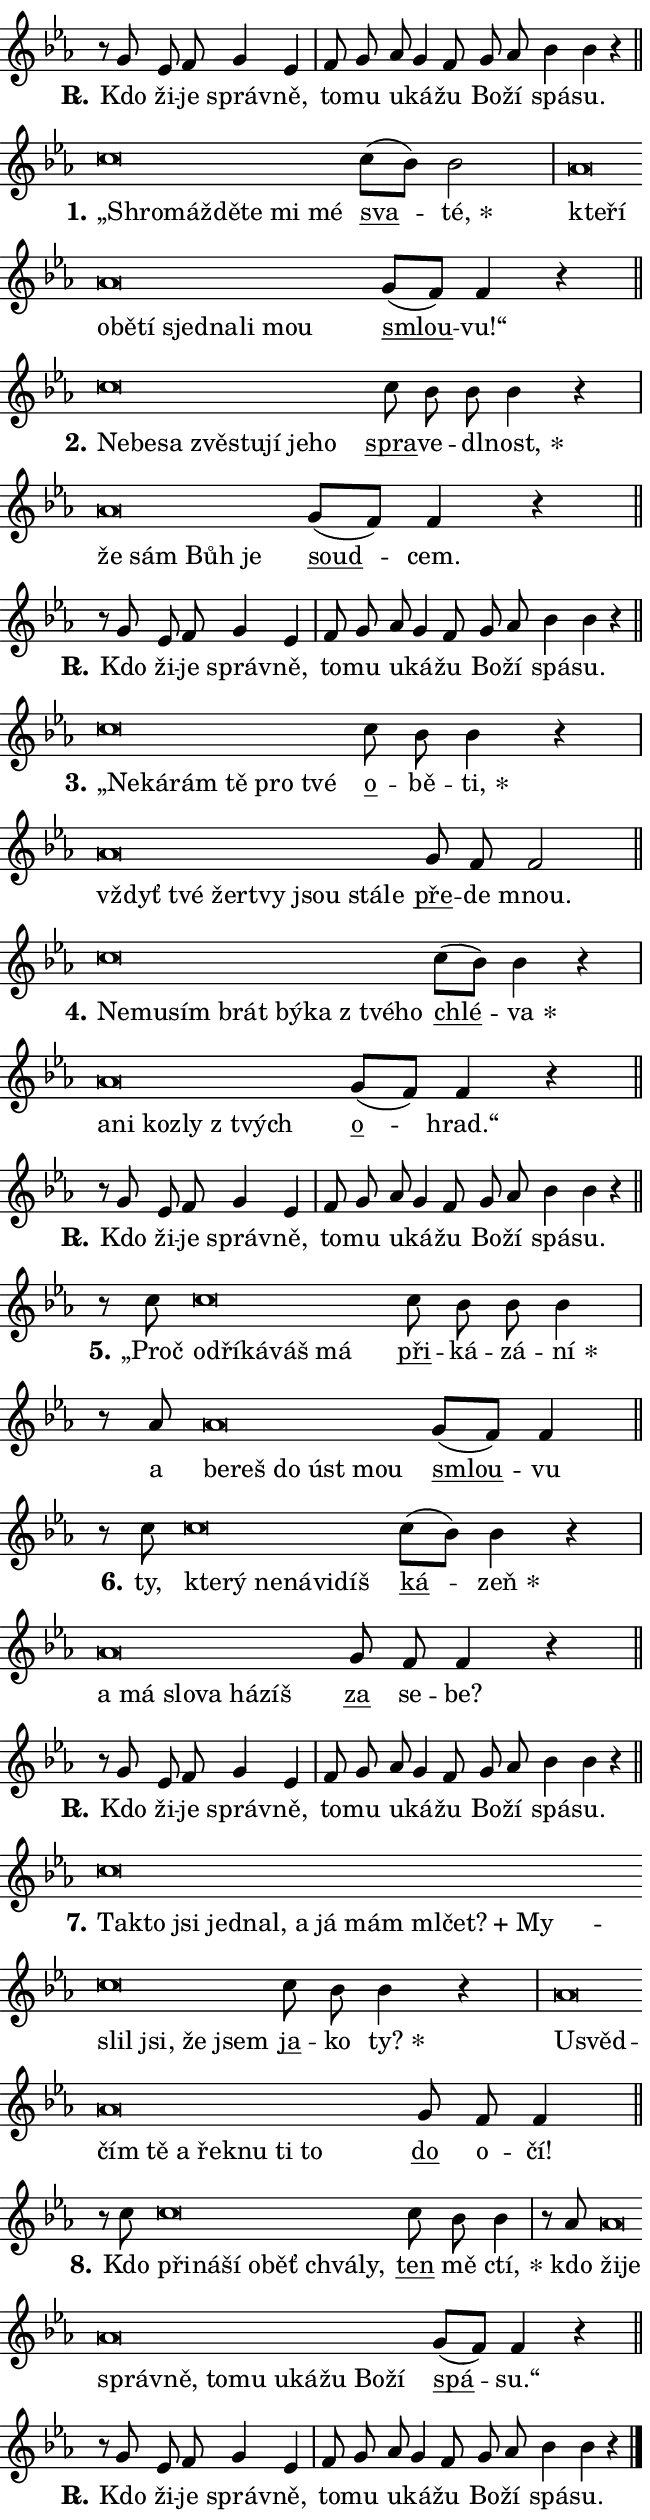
\version "2.24.0"
\header { tagline = "" }
\paper {
  indent = 0\cm
  top-margin = 0\cm
  right-margin = 0.13\cm % to fit lyric hyphens
  bottom-margin = 0\cm
  left-margin = 0\cm
  paper-width = 11\cm
  page-breaking = #ly:one-page-breaking
  system-system-spacing.basic-distance = #11
  score-system-spacing.basic-distance = #11
  ragged-last = ##f
}


%% Author: Thomas Morley
%% https://lists.gnu.org/archive/html/lilypond-user/2020-05/msg00002.html
#(define (line-position grob)
"Returns position of @var[grob} in current system:
   @code{'start}, if at first time-step
   @code{'end}, if at last time-step
   @code{'middle} otherwise
"
  (let* ((col (ly:item-get-column grob))
         (ln (ly:grob-object col 'left-neighbor))
         (rn (ly:grob-object col 'right-neighbor))
         (col-to-check-left (if (ly:grob? ln) ln col))
         (col-to-check-right (if (ly:grob? rn) rn col))
         (break-dir-left
           (and
             (ly:grob-property col-to-check-left 'non-musical #f)
             (ly:item-break-dir col-to-check-left)))
         (break-dir-right
           (and
             (ly:grob-property col-to-check-right 'non-musical #f)
             (ly:item-break-dir col-to-check-right))))
        (cond ((eqv? 1 break-dir-left) 'start)
              ((eqv? -1 break-dir-right) 'end)
              (else 'middle))))

#(define (tranparent-at-line-position vctor)
  (lambda (grob)
  "Relying on @code{line-position} select the relevant enry from @var{vctor}.
Used to determine transparency,"
    (case (line-position grob)
      ((end) (not (vector-ref vctor 0)))
      ((middle) (not (vector-ref vctor 1)))
      ((start) (not (vector-ref vctor 2))))))

noteHeadBreakVisibility =
#(define-music-function (break-visibility)(vector?)
"Makes @code{NoteHead}s transparent relying on @var{break-visibility}"
#{
  \override NoteHead.transparent =
    #(tranparent-at-line-position break-visibility)
#})

#(define delete-ledgers-for-transparent-note-heads
  (lambda (grob)
    "Reads whether a @code{NoteHead} is transparent.
If so this @code{NoteHead} is removed from @code{'note-heads} from
@var{grob}, which is supposed to be @code{LedgerLineSpanner}.
As a result ledgers are not printed for this @code{NoteHead}"
    (let* ((nhds-array (ly:grob-object grob 'note-heads))
           (nhds-list
             (if (ly:grob-array? nhds-array)
                 (ly:grob-array->list nhds-array)
                 '()))
           ;; Relies on the transparent-property being done before
           ;; Staff.LedgerLineSpanner.after-line-breaking is executed.
           ;; This is fragile ...
           (to-keep
             (remove
               (lambda (nhd)
                 (ly:grob-property nhd 'transparent #f))
               nhds-list)))
      ;; TODO find a better method to iterate over grob-arrays, similiar
      ;; to filter/remove etc for lists
      ;; For now rebuilt from scratch
      (set! (ly:grob-object grob 'note-heads)  '())
      (for-each
        (lambda (nhd)
          (ly:pointer-group-interface::add-grob grob 'note-heads nhd))
        to-keep))))

squashNotes = {
  \override NoteHead.X-extent = #'(-0.2 . 0.2)
  \override NoteHead.Y-extent = #'(-0.75 . 0)
  \override NoteHead.stencil =
    #(lambda (grob)
       (let ((pos (ly:grob-property grob 'staff-position)))
         (begin
           (if (< pos -7) (display "ERROR: Lower brevis then expected\n") (display ""))
           (if (<= pos -6) ly:text-interface::print ly:note-head::print))))
}
unSquashNotes = {
  \revert NoteHead.X-extent
  \revert NoteHead.Y-extent
  \revert NoteHead.stencil
}

hideNotes = \noteHeadBreakVisibility #begin-of-line-visible
unHideNotes = \noteHeadBreakVisibility #all-visible

% work-around for resetting accidentals
% https://lilypond.org/doc/v2.23/Documentation/notation/displaying-rhythms#unmetered-music
cadenzaMeasure = {
  \cadenzaOff
  \partial 1024 s1024
  \cadenzaOn
}

#(define-markup-command (accent layout props text) (markup?)
  "Underline accented syllable"
  (interpret-markup layout props
    #{\markup \override #'(offset . 4.3) \underline { #text }#}))

responsum = \markup \concat {
  "R" \hspace #-1.05 \path #0.1 #'((moveto 0 0.07) (lineto 0.9 0.8)) \hspace #0.05 "."
}

spaceSize = #0.6828661417322834 % exact space size for TeX Gyre Schola

\layout {
  \context {
    \Staff
    \remove "Time_signature_engraver"
    \override LedgerLineSpanner.after-line-breaking = #delete-ledgers-for-transparent-note-heads
  }
  \context {
    \Lyrics {
      \override LyricSpace.minimum-distance = \spaceSize
      \override LyricText.font-name = #"TeX Gyre Schola"
      \override LyricText.font-size = 1
      \override StanzaNumber.font-name = #"TeX Gyre Schola Bold"
      \override StanzaNumber.font-size = 1
    }
  }
  \context {
    \Score 
    \override NoteHead.text =
      #(lambda (grob) 
        (let ((pos (ly:grob-property grob 'staff-position)))
          #{\markup {
            \combine
              \halign #-0.55 \raise #(if (= pos -6) 0 0.5) \override #'(thickness . 2) \draw-line #'(3.2 . 0)
              \musicglyph "noteheads.sM1"
          }#}))
  }
}

% magnetic-lyrics.ily
%
%   written by
%     Jean Abou Samra <jean@abou-samra.fr>
%     Werner Lemberg <wl@gnu.org>
%
%   adapted by
%     Jiri Hon <jiri.hon@gmail.com>
%
% Version 2022-Apr-15

% https://www.mail-archive.com/lilypond-user@gnu.org/msg149350.html

#(define (Left_hyphen_pointer_engraver context)
   "Collect syllable-hyphen-syllable occurrences in lyrics and store
them in properties.  This engraver only looks to the left.  For
example, if the lyrics input is @code{foo -- bar}, it does the
following.

@itemize @bullet
@item
Set the @code{text} property of the @code{LyricHyphen} grob between
@q{foo} and @q{bar} to @code{foo}.

@item
Set the @code{left-hyphen} property of the @code{LyricText} grob with
text @q{foo} to the @code{LyricHyphen} grob between @q{foo} and
@q{bar}.
@end itemize

Use this auxiliary engraver in combination with the
@code{lyric-@/text::@/apply-@/magnetic-@/offset!} hook."
   (let ((hyphen #f)
         (text #f))
     (make-engraver
      (acknowledgers
       ((lyric-syllable-interface engraver grob source-engraver)
        (set! text grob)))
      (end-acknowledgers
       ((lyric-hyphen-interface engraver grob source-engraver)
        ;(when (not (grob::has-interface grob 'lyric-space-interface))
          (set! hyphen grob)));)
      ((stop-translation-timestep engraver)
       (when (and text hyphen)
         (ly:grob-set-object! text 'left-hyphen hyphen))
       (set! text #f)
       (set! hyphen #f)))))

#(define (lyric-text::apply-magnetic-offset! grob)
   "If the space between two syllables is less than the value in
property @code{LyricText@/.details@/.squash-threshold}, move the right
syllable to the left so that it gets concatenated with the left
syllable.

Use this function as a hook for
@code{LyricText@/.after-@/line-@/breaking} if the
@code{Left_@/hyphen_@/pointer_@/engraver} is active."
   (let ((hyphen (ly:grob-object grob 'left-hyphen #f)))
     (when hyphen
       (let ((left-text (ly:spanner-bound hyphen LEFT)))
         (when (grob::has-interface left-text 'lyric-syllable-interface)
           (let* ((common (ly:grob-common-refpoint grob left-text X))
                  (this-x-ext (ly:grob-extent grob common X))
                  (left-x-ext
                   (begin
                     ;; Trigger magnetism for left-text.
                     (ly:grob-property left-text 'after-line-breaking)
                     (ly:grob-extent left-text common X)))
                  ;; `delta` is the gap width between two syllables.
                  (delta (- (interval-start this-x-ext)
                            (interval-end left-x-ext)))
                  (details (ly:grob-property grob 'details))
                  (threshold (assoc-get 'squash-threshold details 0.2)))
             (when (< delta threshold)
               (let* (;; We have to manipulate the input text so that
                      ;; ligatures crossing syllable boundaries are not
                      ;; disabled.  For languages based on the Latin
                      ;; script this is essentially a beautification.
                      ;; However, for non-Western scripts it can be a
                      ;; necessity.
                      (lt (ly:grob-property left-text 'text))
                      (rt (ly:grob-property grob 'text))
                      (is-space (grob::has-interface hyphen 'lyric-space-interface))
                      (space (if is-space " " ""))
                      (extra-delta (if is-space spaceSize 0))
                      ;; Append new syllable.
                      (ltrt-space (if (and (string? lt) (string? rt))
                                (string-append lt space rt)
                                (make-concat-markup (list lt space rt))))
                      ;; Right-align `ltrt` to the right side.
                      (ltrt-space-markup (grob-interpret-markup
                               grob
                               (make-translate-markup
                                (cons (interval-length this-x-ext) 0)
                                (make-right-align-markup ltrt-space)))))
                 (begin
                   ;; Don't print `left-text`.
                   (ly:grob-set-property! left-text 'stencil #f)
                   ;; Set text and stencil (which holds all collected
                   ;; syllables so far) and shift it to the left.
                   (ly:grob-set-property! grob 'text ltrt-space)
                   (ly:grob-set-property! grob 'stencil ltrt-space-markup)
                   (ly:grob-translate-axis! grob (- (- delta extra-delta)) X))))))))))


#(define (lyric-hyphen::displace-bounds-first grob)
   ;; Make very sure this callback isn't triggered too early.
   (let ((left (ly:spanner-bound grob LEFT))
         (right (ly:spanner-bound grob RIGHT)))
     (ly:grob-property left 'after-line-breaking)
     (ly:grob-property right 'after-line-breaking)
     (ly:lyric-hyphen::print grob)))

squashThreshold = #0.4

\layout {
  \context {
    \Lyrics
    \consists #Left_hyphen_pointer_engraver
    \override LyricText.after-line-breaking =
      #lyric-text::apply-magnetic-offset!
    \override LyricHyphen.stencil = #lyric-hyphen::displace-bounds-first
    \override LyricText.details.squash-threshold = \squashThreshold
    \override LyricHyphen.minimum-distance = 0
    \override LyricHyphen.minimum-length = \squashThreshold
  }
}

squashText = \override LyricText.details.squash-threshold = 9999
unSquashText = \override LyricText.details.squash-threshold = \squashThreshold

leftText = \override LyricText.self-alignment-X = #LEFT
unLeftText = \revert LyricText.self-alignment-X

starOffset = #(lambda (grob) 
                (let ((x_offset (ly:self-alignment-interface::aligned-on-x-parent grob)))
                  (if (= x_offset 0) 0 (+ x_offset 1.2))))

star = #(define-music-function (syllable)(string?)
"Append star separator at the end of a syllable"
#{
  \once \override LyricText.X-offset = #starOffset
  \lyricmode { \markup {
    #syllable
    \override #'((font-name . "TeX Gyre Schola Bold")) \hspace #0.2 \lower #0.65 \larger "*"
  } }
#})

starAccent = #(define-music-function (syllable)(string?)
"Append star separator at the end of a syllable and make accent"
#{
  \once \override LyricText.X-offset = #starOffset
  \lyricmode { \markup {
    \accent #syllable
    \override #'((font-name . "TeX Gyre Schola Bold")) \hspace #0.2 \lower #0.65 \larger "*"
  } }
#})

breath = #(define-music-function (syllable)(string?)
"Append breathing indicator at the end of a syllable"
#{
  \lyricmode { \markup { #syllable "+" } }
#})

optionalBreath = #(define-music-function (syllable)(string?)
"Append optional breathing indicator at the end of a syllable"
#{
  \lyricmode { \markup { #syllable "(+)" } }
#})


\score {
    <<
        \new Voice = "melody" { \cadenzaOn \key es \major \relative { r8 g' es f g4 es \cadenzaMeasure \bar "|" f8 g \bar "" as g4 f8 \bar "" g as \bar "" bes4 bes r \cadenzaMeasure \bar "||" \break } }
        \new Lyrics \lyricsto "melody" { \lyricmode { \set stanza = \responsum
Kdo ži -- je správ -- ně, to -- mu u -- ká -- žu Bo -- ží spá -- su. } }
    >>
    \layout {}
}

\score {
    <<
        \new Voice = "melody" { \cadenzaOn \key es \major \relative { \squashNotes c''\breve*1/16 \hideNotes \breve*1/16 \bar "" \breve*1/16 \bar "" \breve*1/16 \bar "" \breve*1/16 \breve*1/16 \bar "" \unHideNotes \unSquashNotes \bar "" c8[( bes)] bes2 \cadenzaMeasure \bar "|" \squashNotes as\breve*1/16 \hideNotes \breve*1/16 \bar "" \breve*1/16 \bar "" \breve*1/16 \bar "" \breve*1/16 \bar "" \breve*1/16 \bar "" \breve*1/16 \bar "" \breve*1/16 \breve*1/16 \bar "" \unHideNotes \unSquashNotes \bar "" g8[( f)] f4 r \cadenzaMeasure \bar "||" \break } }
        \new Lyrics \lyricsto "melody" { \lyricmode { \set stanza = "1."
\leftText „Shro -- \squashText máž -- dě -- te mi mé \unLeftText \unSquashText \markup \accent sva -- \star té, \leftText kte -- \squashText ří o -- bě -- tí sjed -- na -- li mou \unLeftText \unSquashText \markup \accent smlou -- vu!“ } }
    >>
    \layout {}
}

\score {
    <<
        \new Voice = "melody" { \cadenzaOn \key es \major \relative { \squashNotes c''\breve*1/16 \hideNotes \breve*1/16 \bar "" \breve*1/16 \bar "" \breve*1/16 \bar "" \breve*1/16 \bar "" \breve*1/16 \bar "" \breve*1/16 \breve*1/16 \bar "" \unHideNotes \unSquashNotes \bar "" c8 bes bes bes4 r \cadenzaMeasure \bar "|" \squashNotes as\breve*1/16 \hideNotes \breve*1/16 \bar "" \breve*1/16 \breve*1/16 \bar "" \unHideNotes \unSquashNotes \bar "" g8[( f)] f4 r \cadenzaMeasure \bar "||" \break } }
        \new Lyrics \lyricsto "melody" { \lyricmode { \set stanza = "2."
\leftText Ne -- \squashText be -- sa zvě -- stu -- jí je -- ho \unLeftText \unSquashText \markup \accent spra -- ve -- dl -- \star nost, \leftText že \squashText sám Bůh je \unLeftText \unSquashText \markup \accent soud -- cem. } }
    >>
    \layout {}
}

\score {
    <<
        \new Voice = "melody" { \cadenzaOn \key es \major \relative { r8 g' es f g4 es \cadenzaMeasure \bar "|" f8 g \bar "" as g4 f8 \bar "" g as \bar "" bes4 bes r \cadenzaMeasure \bar "||" \break } }
        \new Lyrics \lyricsto "melody" { \lyricmode { \set stanza = \responsum
Kdo ži -- je správ -- ně, to -- mu u -- ká -- žu Bo -- ží spá -- su. } }
    >>
    \layout {}
}

\score {
    <<
        \new Voice = "melody" { \cadenzaOn \key es \major \relative { \squashNotes c''\breve*1/16 \hideNotes \breve*1/16 \bar "" \breve*1/16 \bar "" \breve*1/16 \bar "" \breve*1/16 \breve*1/16 \bar "" \unHideNotes \unSquashNotes \bar "" c8 bes bes4 r \cadenzaMeasure \bar "|" \squashNotes as\breve*1/16 \hideNotes \breve*1/16 \bar "" \breve*1/16 \bar "" \breve*1/16 \bar "" \breve*1/16 \bar "" \breve*1/16 \breve*1/16 \bar "" \unHideNotes \unSquashNotes \bar "" g8 f f2 \cadenzaMeasure \bar "||" \break } }
        \new Lyrics \lyricsto "melody" { \lyricmode { \set stanza = "3."
\leftText „Ne -- \squashText ká -- rám tě pro tvé \unLeftText \unSquashText \markup \accent o -- bě -- \star ti, \leftText vždyť \squashText tvé žer -- tvy jsou stá -- le \unLeftText \unSquashText \markup \accent pře -- de mnou. } }
    >>
    \layout {}
}

\score {
    <<
        \new Voice = "melody" { \cadenzaOn \key es \major \relative { \squashNotes c''\breve*1/16 \hideNotes \breve*1/16 \bar "" \breve*1/16 \bar "" \breve*1/16 \bar "" \breve*1/16 \bar "" \breve*1/16 \bar "" \breve*1/16 \breve*1/16 \bar "" \unHideNotes \unSquashNotes \bar "" c8[( bes)] bes4 r \cadenzaMeasure \bar "|" \squashNotes as\breve*1/16 \hideNotes \breve*1/16 \bar "" \breve*1/16 \bar "" \breve*1/16 \breve*1/16 \bar "" \unHideNotes \unSquashNotes \bar "" g8[( f)] f4 r \cadenzaMeasure \bar "||" \break } }
        \new Lyrics \lyricsto "melody" { \lyricmode { \set stanza = "4."
\leftText Ne -- \squashText mu -- sím brát bý -- ka "z tvé" -- ho \unLeftText \unSquashText \markup \accent chlé -- \star va \leftText a -- \squashText ni koz -- ly "z tvých" \unLeftText \unSquashText \markup \accent o -- hrad.“ } }
    >>
    \layout {}
}

\score {
    <<
        \new Voice = "melody" { \cadenzaOn \key es \major \relative { r8 g' es f g4 es \cadenzaMeasure \bar "|" f8 g \bar "" as g4 f8 \bar "" g as \bar "" bes4 bes r \cadenzaMeasure \bar "||" \break } }
        \new Lyrics \lyricsto "melody" { \lyricmode { \set stanza = \responsum
Kdo ži -- je správ -- ně, to -- mu u -- ká -- žu Bo -- ží spá -- su. } }
    >>
    \layout {}
}

\score {
    <<
        \new Voice = "melody" { \cadenzaOn \key es \major \relative { r8 c''8 \squashNotes c\breve*1/16 \hideNotes \breve*1/16 \bar "" \breve*1/16 \bar "" \breve*1/16 \breve*1/16 \bar "" \unHideNotes \unSquashNotes \bar "" c8 bes bes bes4 \cadenzaMeasure \bar "|" r8 as8 \squashNotes as\breve*1/16 \hideNotes \breve*1/16 \bar "" \breve*1/16 \bar "" \breve*1/16 \breve*1/16 \bar "" \unHideNotes \unSquashNotes \bar "" g8[( f)] f4 \cadenzaMeasure \bar "||" \break } }
        \new Lyrics \lyricsto "melody" { \lyricmode { \set stanza = "5."
„Proč \leftText od -- \squashText ří -- ká -- váš má \unLeftText \unSquashText \markup \accent při -- ká -- zá -- \star ní a \leftText be -- \squashText reš do úst mou \unLeftText \unSquashText \markup \accent smlou -- vu } }
    >>
    \layout {}
}

\score {
    <<
        \new Voice = "melody" { \cadenzaOn \key es \major \relative { r8 c''8 \squashNotes c\breve*1/16 \hideNotes \breve*1/16 \bar "" \breve*1/16 \bar "" \breve*1/16 \bar "" \breve*1/16 \breve*1/16 \bar "" \unHideNotes \unSquashNotes \bar "" c8[( bes)] bes4 r \cadenzaMeasure \bar "|" \squashNotes as\breve*1/16 \hideNotes \breve*1/16 \bar "" \breve*1/16 \bar "" \breve*1/16 \bar "" \breve*1/16 \breve*1/16 \bar "" \unHideNotes \unSquashNotes \bar "" g8 f f4 r \cadenzaMeasure \bar "||" \break } }
        \new Lyrics \lyricsto "melody" { \lyricmode { \set stanza = "6."
ty, \leftText kte -- \squashText rý ne -- ná -- vi -- díš \unLeftText \unSquashText \markup \accent ká -- \star zeň \leftText a \squashText má slo -- va há -- zíš \unLeftText \unSquashText \markup \accent za se -- be? } }
    >>
    \layout {}
}

\score {
    <<
        \new Voice = "melody" { \cadenzaOn \key es \major \relative { r8 g' es f g4 es \cadenzaMeasure \bar "|" f8 g \bar "" as g4 f8 \bar "" g as \bar "" bes4 bes r \cadenzaMeasure \bar "||" \break } }
        \new Lyrics \lyricsto "melody" { \lyricmode { \set stanza = \responsum
Kdo ži -- je správ -- ně, to -- mu u -- ká -- žu Bo -- ží spá -- su. } }
    >>
    \layout {}
}

\score {
    <<
        \new Voice = "melody" { \cadenzaOn \key es \major \relative { \squashNotes c''\breve*1/16 \hideNotes \breve*1/16 \bar "" \breve*1/16 \bar "" \breve*1/16 \bar "" \breve*1/16 \bar "" \breve*1/16 \bar "" \breve*1/16 \bar "" \breve*1/16 \bar "" \breve*1/16 \bar "" \breve*1/16 \bar "" \breve*1/16 \bar "" \breve*1/16 \bar "" \breve*1/16 \bar "" \breve*1/16 \breve*1/16 \bar "" \unHideNotes \unSquashNotes \bar "" c8 bes bes4 r \cadenzaMeasure \bar "|" \squashNotes as\breve*1/16 \hideNotes \breve*1/16 \bar "" \breve*1/16 \bar "" \breve*1/16 \bar "" \breve*1/16 \bar "" \breve*1/16 \bar "" \breve*1/16 \bar "" \breve*1/16 \breve*1/16 \bar "" \unHideNotes \unSquashNotes \bar "" g8 f f4 \cadenzaMeasure \bar "||" \break } }
        \new Lyrics \lyricsto "melody" { \lyricmode { \set stanza = "7."
\leftText Tak -- \squashText to jsi jed -- nal, a já mám ml -- \breath "čet?" My -- slil jsi, že jsem \unLeftText \unSquashText \markup \accent ja -- ko \star ty? \leftText U -- \squashText svěd -- čím tě a řek -- nu ti to \unLeftText \unSquashText \markup \accent do o -- čí! } }
    >>
    \layout {}
}

\score {
    <<
        \new Voice = "melody" { \cadenzaOn \key es \major \relative { r8 c''8 \squashNotes c\breve*1/16 \hideNotes \breve*1/16 \bar "" \breve*1/16 \bar "" \breve*1/16 \bar "" \breve*1/16 \bar "" \breve*1/16 \breve*1/16 \bar "" \unHideNotes \unSquashNotes \bar "" c8 bes bes4 \cadenzaMeasure \bar "|" r8 as8 \squashNotes as\breve*1/16 \hideNotes \breve*1/16 \bar "" \breve*1/16 \bar "" \breve*1/16 \bar "" \breve*1/16 \bar "" \breve*1/16 \bar "" \breve*1/16 \bar "" \breve*1/16 \bar "" \breve*1/16 \bar "" \breve*1/16 \breve*1/16 \bar "" \unHideNotes \unSquashNotes \bar "" g8[( f)] f4 r \cadenzaMeasure \bar "||" \break } }
        \new Lyrics \lyricsto "melody" { \lyricmode { \set stanza = "8."
Kdo \leftText při -- \squashText ná -- ší o -- běť chvá -- ly, \unLeftText \unSquashText \markup \accent ten mě \star ctí, kdo \leftText ži -- \squashText je správ -- ně, to -- mu u -- ká -- žu Bo -- ží \unLeftText \unSquashText \markup \accent spá -- su.“ } }
    >>
    \layout {}
}

\score {
    <<
        \new Voice = "melody" { \cadenzaOn \key es \major \relative { r8 g' es f g4 es \cadenzaMeasure \bar "|" f8 g \bar "" as g4 f8 \bar "" g as \bar "" bes4 bes r \cadenzaMeasure \bar "||" \break } \bar "|." }
        \new Lyrics \lyricsto "melody" { \lyricmode { \set stanza = \responsum
Kdo ži -- je správ -- ně, to -- mu u -- ká -- žu Bo -- ží spá -- su. } }
    >>
    \layout {}
}
